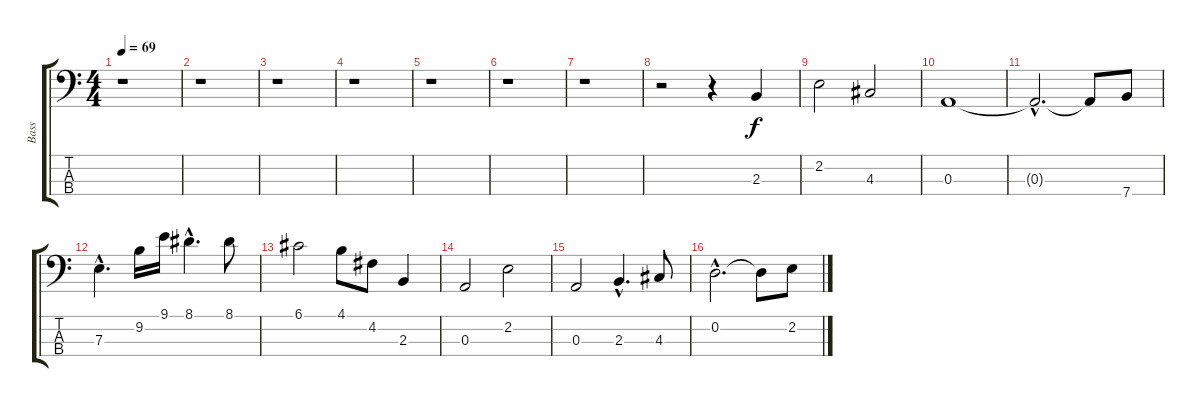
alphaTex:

\track ("Bass" "Bass") {instrument electricbassfinger}
\staff {score tabs}
\tuning (G2 D2 A1 E1) {hide}
\ts (4 4)
\tempo 69
\clef f4
\ks c
r.1{dy f instrument electricbassfinger} |
r.1 |
r.1 |
r.1 |
r.1 |
r.1 |
r.1 |
r.2 r.4 2.3.4 |
2.2.2 4.3.2 |
0.3.1 |
0.3{hac t}.2{d} 0.3{t}.8 7.4.8 |
7.3{hac}.4{d} 9.2.16 9.1.16 8.1{hac}.4{d} 8.1.8 |
6.1.2 4.1.8 4.2.8 2.3.4 |
0.3.2 2.2.2 |
0.3.2 2.3{hac}.4{d} 4.3.8 |
0.2{hac}.2{d} 0.2{t}.8 2.2.8
